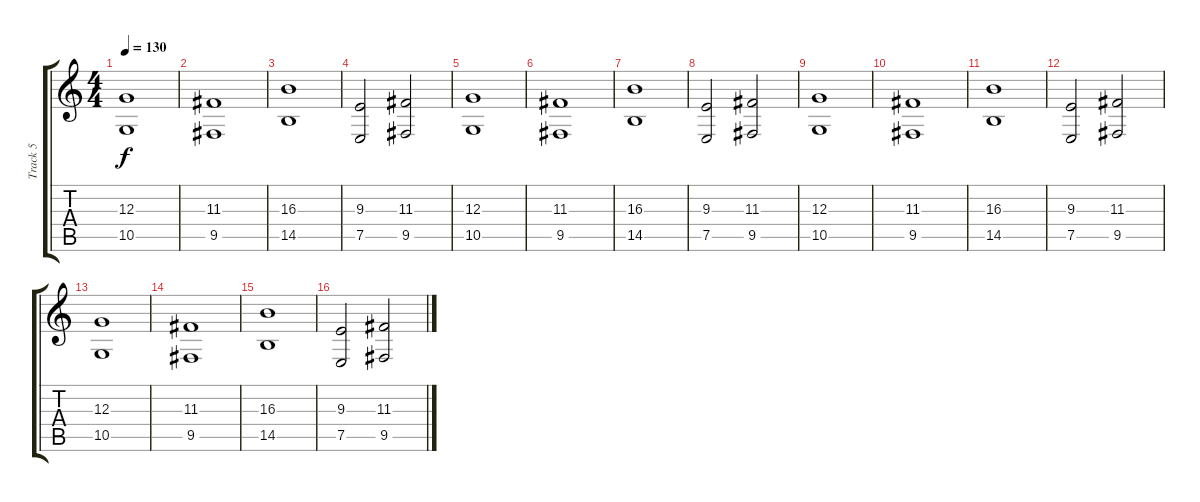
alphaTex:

\track ("Track 5" "Track 5") {instrument synthstrings1}
\staff {score tabs}
\tuning (E4 B3 G3 D3 A2 E2) {hide}
\ts (4 4)
\tempo 130
\clef g2
\ks c
(12.3 10.5).1{dy f} |
(11.3 9.5).1 |
(16.3 14.5).1 |
(9.3 7.5).2 (11.3 9.5).2 |
(12.3 10.5).1 |
(11.3 9.5).1 |
(16.3 14.5).1 |
(9.3 7.5).2 (11.3 9.5).2 |
(12.3 10.5).1 |
(11.3 9.5).1 |
(16.3 14.5).1 |
(9.3 7.5).2 (11.3 9.5).2 |
(12.3 10.5).1 |
(11.3 9.5).1 |
(16.3 14.5).1 |
(9.3 7.5).2 (11.3 9.5).2
